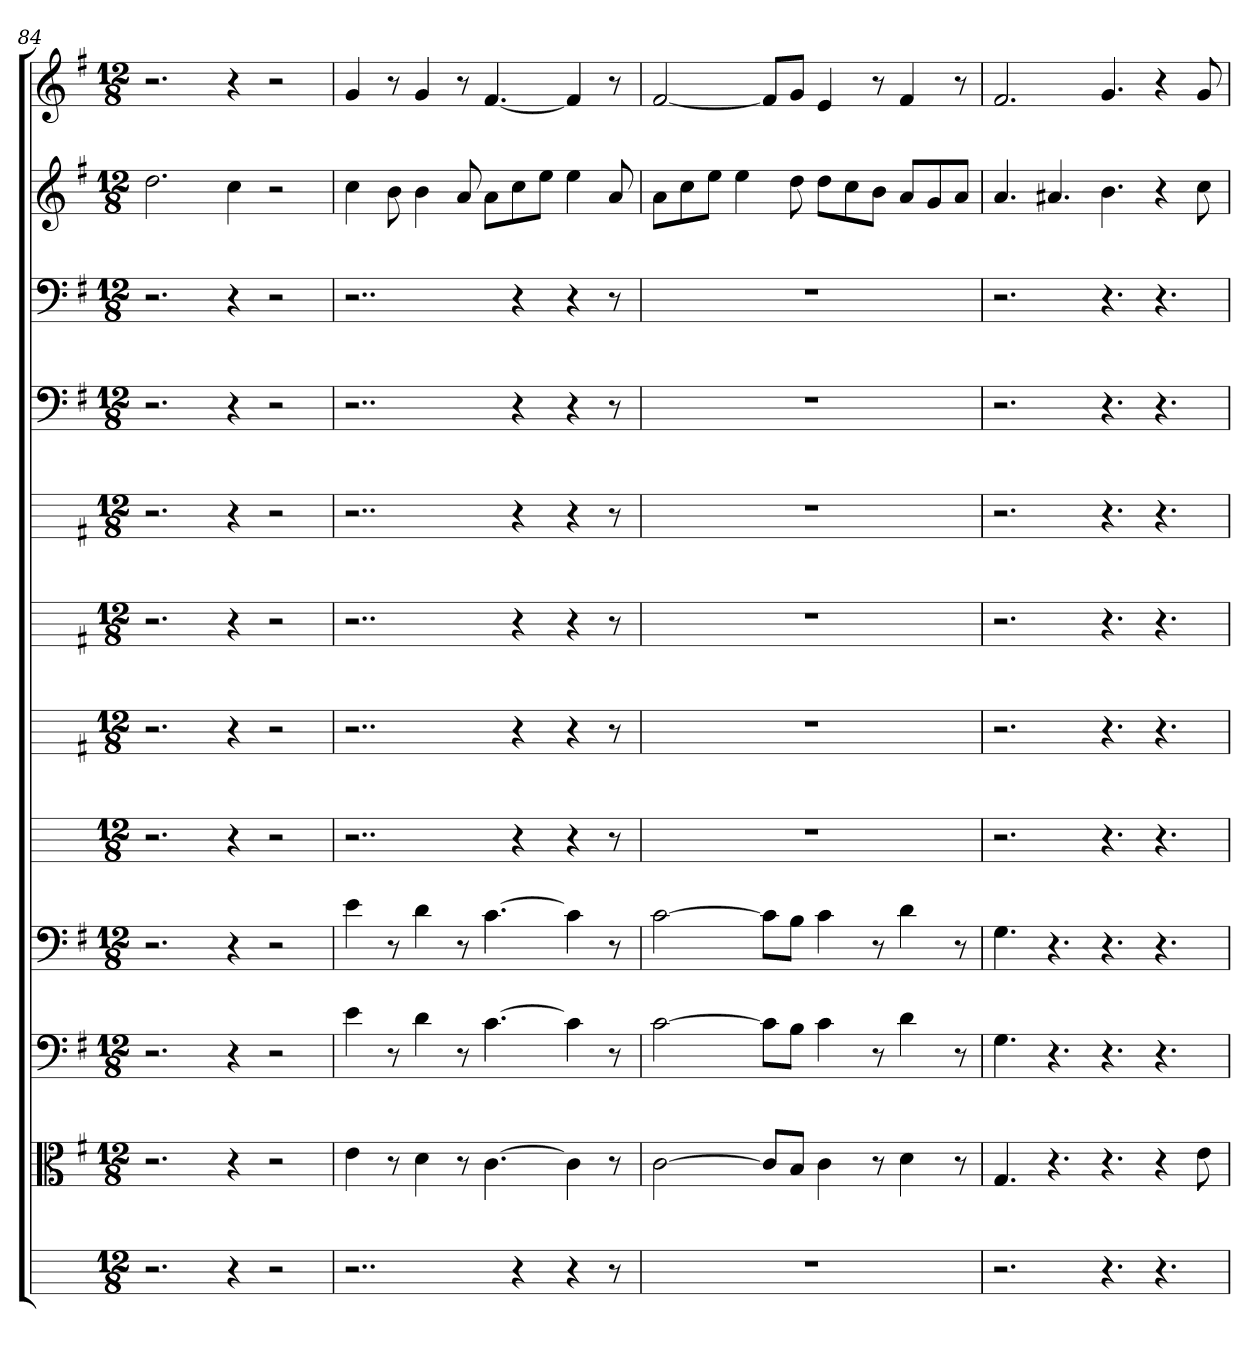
**kern	**kern	**kern	**kern	**kern	**kern	**kern	**kern	**kern	**kern	**kern	**kern
*part12	*part11	*part10	*part9	*part8	*part7	*part6	*part5	*part4	*part3	*part2	*part1
*staff12	*staff11	*staff10	*staff9	*staff8	*staff7	*staff6	*staff5	*staff4	*staff3	*staff2	*staff1
*	*clefC3	*clefF4	*clefF4	*	*	*	*	*clefF4	*clefF4	*	*
*k[]	*k[f#]	*k[f#]	*k[f#]	*k[]	*k[f#]	*k[f#]	*k[f#]	*k[f#]	*k[f#]	*k[f#]	*k[f#]
*M12/8	*M12/8	*M12/8	*M12/8	*M12/8	*M12/8	*M12/8	*M12/8	*M12/8	*M12/8	*M12/8	*M12/8
=84	=84	=84	=84	=84	=84	=84	=84	=84	=84	=84	=84
2.r	2.r	2.r	2.r	2.r	2.r	2.r	2.r	2.r	2.r	2.dd	2.r
4r	4r	4r	4r	4r	4r	4r	4r	4r	4r	4cc	4r
2r	2r	2r	2r	2r	2r	2r	2r	2r	2r	2r	2r
=85	=85	=85	=85	=85	=85	=85	=85	=85	=85	=85	=85
2..r	4e	4e	4e	2..r	2..r	2..r	2..r	2..r	2..r	4cc	4g
.	8r	8r	8r	.	.	.	.	.	.	8b	8r
.	4d	4d	4d	.	.	.	.	.	.	4b	4g
.	8r	8r	8r	.	.	.	.	.	.	8a	8r
.	[4.c	[4.c	[4.c	.	.	.	.	.	.	8aL	[4.f#
4r	.	.	.	4r	4r	4r	4r	4r	4r	8cc	.
.	.	.	.	.	.	.	.	.	.	8eeJ	.
4r	4c]	4c]	4c]	4r	4r	4r	4r	4r	4r	4ee	4f#]
8r	8r	8r	8r	8r	8r	8r	8r	8r	8r	8a	8r
=86	=86	=86	=86	=86	=86	=86	=86	=86	=86	=86	=86
1.r	[2c	[2c	[2c	1.r	1.r	1.r	1.r	1.r	1.r	8aL	[2f#
.	.	.	.	.	.	.	.	.	.	8cc	.
.	.	.	.	.	.	.	.	.	.	8eeJ	.
.	.	.	.	.	.	.	.	.	.	4ee	.
.	8c/L]	8c\L]	8c\L]	.	.	.	.	.	.	.	8f#L]
.	8B/J	8B\J	8B\J	.	.	.	.	.	.	8dd	8gJ
.	4c	4c	4c	.	.	.	.	.	.	8ddL	4e
.	.	.	.	.	.	.	.	.	.	8cc	.
.	8r	8r	8r	.	.	.	.	.	.	8bJ	8r
.	4d	4d	4d	.	.	.	.	.	.	8aL	4f#
.	.	.	.	.	.	.	.	.	.	8g	.
.	8r	8r	8r	.	.	.	.	.	.	8aJ	8r
=87	=87	=87	=87	=87	=87	=87	=87	=87	=87	=87	=87
2.r	4.G	4.G	4.G	2.r	2.r	2.r	2.r	2.r	2.r	4.a	2.f#
.	4.r	4.r	4.r	.	.	.	.	.	.	4.a#X	.
4.r	4.r	4.r	4.r	4.r	4.r	4.r	4.r	4.r	4.r	4.b	4.g
4.r	4r	4.r	4.r	4.r	4.r	4.r	4.r	4.r	4.r	4r	4r
.	8e	.	.	.	.	.	.	.	.	8cc	8g
=	=	=	=	=	=	=	=	=	=	=	=
*-	*-	*-	*-	*-	*-	*-	*-	*-	*-	*-	*-
